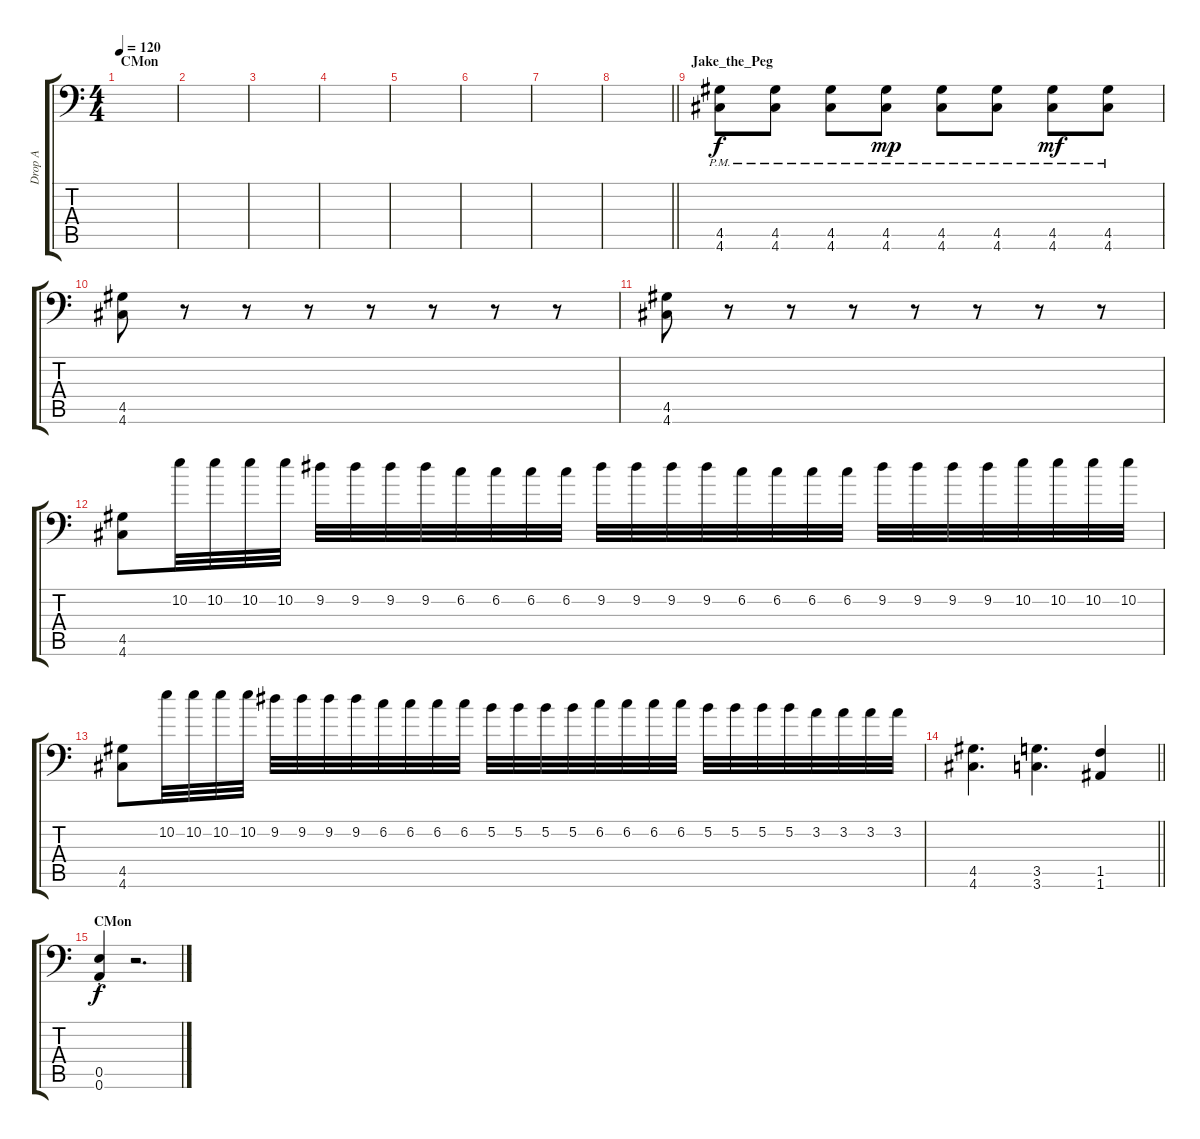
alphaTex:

\track ("Drop A" "Drop A") {instrument distortionguitar}
\staff {score tabs}
\tuning (B3 Gb3 D3 A2 E2 A1) {hide}
\ts (4 4)
\section ("" "CMon")
\tempo 120
\clef f4
\ks c
|
|
|
|
|
|
|
\barLineRight lightlight
|
\section ("" "Jake_the_Peg")
(4.5{pm} 4.6{pm}).8 (4.5{pm} 4.6{pm}).8 (4.5{pm} 4.6{pm}).8 (4.5{pm} 4.6{pm}).8{dy mp} (4.5{pm} 4.6{pm}).8 (4.5{pm} 4.6{pm}).8 (4.5{pm} 4.6{pm}).8{dy mf} (4.5{pm} 4.6{pm}).8 |
(4.5 4.6).8 r.8 r.8 r.8 r.8 r.8 r.8 r.8 |
(4.5 4.6).8 r.8 r.8 r.8 r.8 r.8 r.8 r.8 |
(4.5 4.6).8 10.2.32 10.2.32 10.2.32 10.2.32 9.2.32 9.2.32 9.2.32 9.2.32 6.2.32 6.2.32 6.2.32 6.2.32 9.2.32 9.2.32 9.2.32 9.2.32 6.2.32 6.2.32 6.2.32 6.2.32 9.2.32 9.2.32 9.2.32 9.2.32 10.2.32 10.2.32 10.2.32 10.2.32 |
(4.5 4.6).8 10.2.32 10.2.32 10.2.32 10.2.32 9.2.32 9.2.32 9.2.32 9.2.32 6.2.32 6.2.32 6.2.32 6.2.32 5.2.32 5.2.32 5.2.32 5.2.32 6.2.32 6.2.32 6.2.32 6.2.32 5.2.32 5.2.32 5.2.32 5.2.32 3.2.32 3.2.32 3.2.32 3.2.32 |
\barLineRight lightlight
(4.5 4.6).4{d} (3.5 3.6).4{d} (1.5 1.6).4 |
\section ("" "CMon")
(0.5{st} 0.6{st}).4{dy f} r.2{d}
